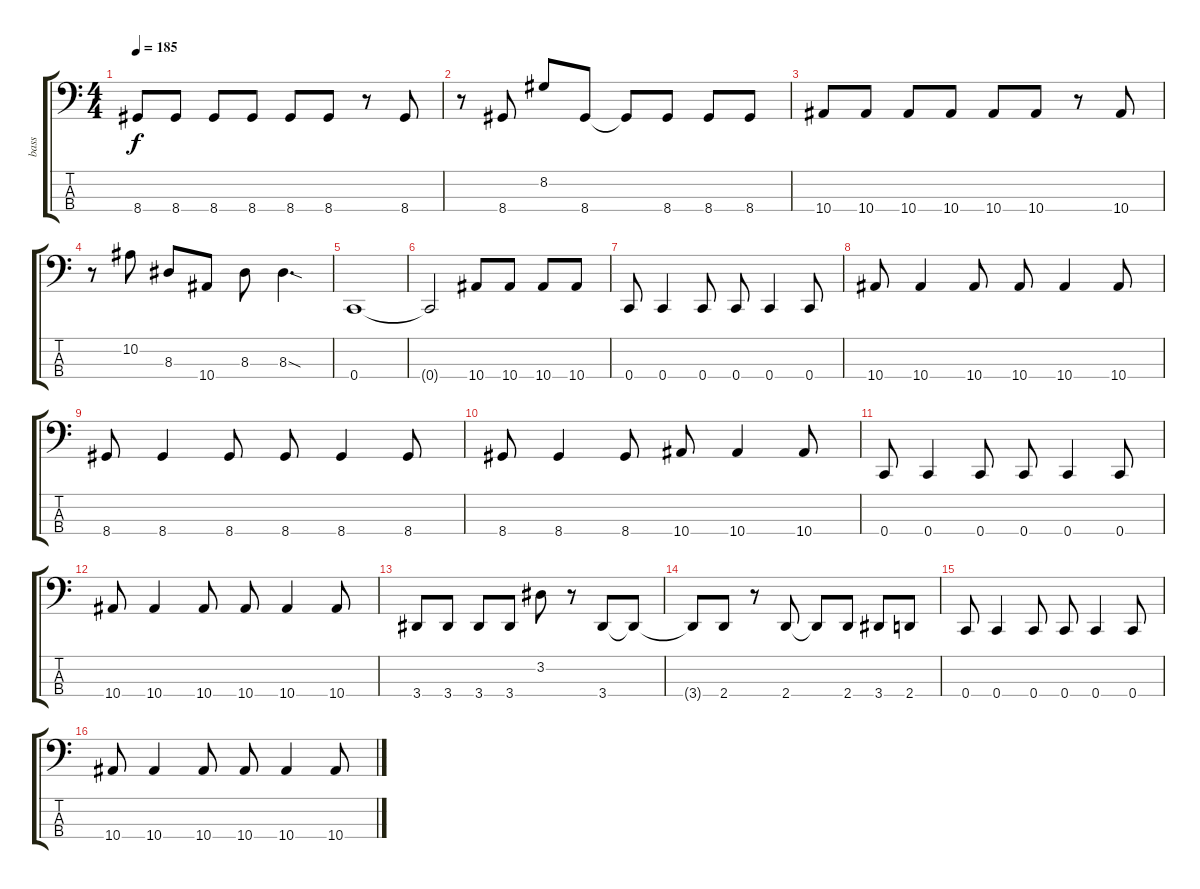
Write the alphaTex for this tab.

\track ("bass" "bass") {instrument electricbasspick}
\staff {score tabs}
\tuning (F2 C2 G1 C1) {hide}
\ts (4 4)
\tempo 185
\clef f4
\ks c
8.4.8{dy f} 8.4.8 8.4.8 8.4.8 8.4.8 8.4.8 r.8 8.4.8 |
r.8 8.4.8 8.2.8 8.4.8 8.4{t}.8 8.4.8 8.4.8 8.4.8 |
10.4.8 10.4.8 10.4.8 10.4.8 10.4.8 10.4.8 r.8 10.4.8 |
r.8 10.2.8 8.3.8 10.4.8 8.3.8 8.3{sod}.4{d} |
0.4.1 |
0.4{t}.2 10.4.8 10.4.8 10.4.8 10.4.8 |
0.4.8 0.4.4 0.4.8 0.4.8 0.4.4 0.4.8 |
10.4.8 10.4.4 10.4.8 10.4.8 10.4.4 10.4.8 |
8.4.8 8.4.4 8.4.8 8.4.8 8.4.4 8.4.8 |
8.4.8 8.4.4 8.4.8 10.4.8 10.4.4 10.4.8 |
0.4.8 0.4.4 0.4.8 0.4.8 0.4.4 0.4.8 |
10.4.8 10.4.4 10.4.8 10.4.8 10.4.4 10.4.8 |
3.4.8 3.4.8 3.4.8 3.4.8 3.2.8 r.8 3.4.8 3.4{t}.8 |
3.4{t}.8 2.4.8 r.8 2.4.8 2.4{t}.8 2.4.8 3.4.8 2.4.8 |
0.4.8 0.4.4 0.4.8 0.4.8 0.4.4 0.4.8 |
10.4.8 10.4.4 10.4.8 10.4.8 10.4.4 10.4.8
